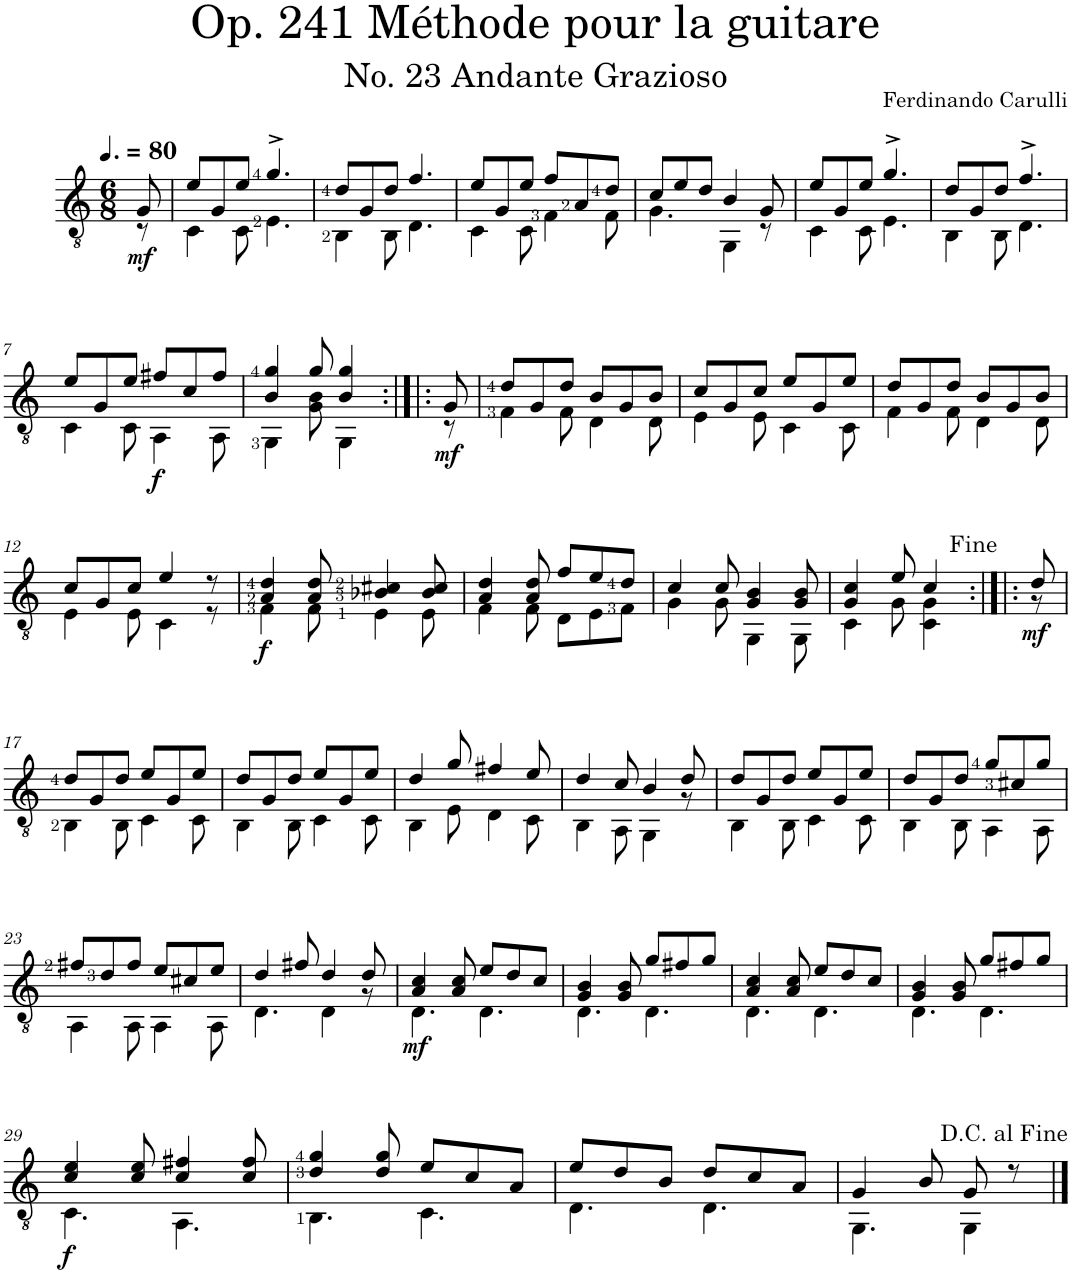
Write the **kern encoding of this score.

**kern	**dynam
*part1	*part1
*staff1	*staff1
*I"Classical Guitar	*
*clefGv2	*
*k[]	*
*C:	*
*M6/8	*
*MM120	*
=	=
*^	*
!	!	!LO:DY:b
8G/	8r	mf
=1	=1	=1
8e/L	4C\	.
8G/	.	.
8e/J	8C\	.
4.g^/	4.E\	.
=2	=2	=2
8d/L	4BB\	.
8G/	.	.
8d/J	8BB\	.
4.f/	4.D\	.
=3	=3	=3
8e/L	4C\	.
8G/	.	.
8e/J	8C\	.
8f/L	4F\	.
8A/	.	.
8d/J	8F\	.
=4	=4	=4
8c/L	4.G\	.
8e/	.	.
8d/J	.	.
4B/	4GG\	.
8G/	8r	.
=5	=5	=5
8e/L	4C\	.
8G/	.	.
8e/J	8C\	.
4.g^/	4.E\	.
=6	=6	=6
8d/L	4BB\	.
8G/	.	.
8d/J	8BB\	.
4.f^/	4.D\	.
!!LO:LB:g=z	!!
=7	=7	=7
8e/L	4C\	.
8G/	.	.
8e/J	8C\	.
!	!	!LO:DY:b
8f#X/L	4AA\	f
8c/	.	.
8f#/J	8AA\	.
=8	=8	=8
4B/ 4g/	4GG\	.
8g/	8G\ 8B\	.
4B/ 4g/	4GG\	.
=8X1:|!|:	=8X1:|!|:	=8X1:|!|:
!	!	!LO:DY:b
8G/	8r	mf
=9	=9	=9
8d/L	4F\	.
8G/	.	.
8d/J	8F\	.
8B/L	4D\	.
8G/	.	.
8B/J	8D\	.
=10	=10	=10
8c/L	4E\	.
8G/	.	.
8c/J	8E\	.
8e/L	4C\	.
8G/	.	.
8e/J	8C\	.
=11	=11	=11
8d/L	4F\	.
8G/	.	.
8d/J	8F\	.
8B/L	4D\	.
8G/	.	.
8B/J	8D\	.
!!LO:LB:g=z	!!
=12	=12	=12
8c/L	4E\	.
8G/	.	.
8c/J	8E\	.
4e/	4C\	.
8r	8r	.
=13	=13	=13
!	!	!LO:DY:b
4A/ 4d/	4F\	f
8A/ 8d/	8F\	.
4B-X/ 4c#X/	4E\	.
8B-/ 8c#/	8E\	.
=14	=14	=14
4A/ 4d/	4F\	.
8A/ 8d/	8F\	.
8f/L	8D\L	.
8e/	8E\	.
8d/J	8F\J	.
=15	=15	=15
4c/	4G\	.
8c/	8G\	.
4G/ 4B/	4GG\	.
8G/ 8B/	8GG\	.
=16	=16	=16
4G/ 4c/	4C\	.
8e/	8G\	.
4c/	4C\ 4G\	.
=16X2:|!|:	=16X2:|!|:	=16X2:|!|:
!	!	!LO:DY:b
8d/	8r	mf
!!LO:LB:g=z	!!
=17	=17	=17
8d/L	4BB\	.
8G/	.	.
8d/J	8BB\	.
8e/L	4C\	.
8G/	.	.
8e/J	8C\	.
=18	=18	=18
8d/L	4BB\	.
8G/	.	.
8d/J	8BB\	.
8e/L	4C\	.
8G/	.	.
8e/J	8C\	.
=19	=19	=19
4d/	4BB\	.
8g/	8E\	.
4f#X/	4D\	.
8e/	8C\	.
=20	=20	=20
4d/	4BB\	.
8c/	8AA\	.
4B/	4GG\	.
8d/	8r	.
=21	=21	=21
8d/L	4BB\	.
8G/	.	.
8d/J	8BB\	.
8e/L	4C\	.
8G/	.	.
8e/J	8C\	.
=22	=22	=22
8d/L	4BB\	.
8G/	.	.
8d/J	8BB\	.
8g/L	4AA\	.
8c#X/	.	.
8g/J	8AA\	.
!!LO:LB:g=z	!!
=23	=23	=23
8f#X/L	4AA\	.
8d/	.	.
8f#/J	8AA\	.
8e/L	4AA\	.
8c#X/	.	.
8e/J	8AA\	.
=24	=24	=24
4d/	4.D\	.
8f#X/	.	.
4d/	4D\	.
8d/	8r	.
=25	=25	=25
!	!	!LO:DY:b
4A/ 4c/	4.D\	mf
8A/ 8c/	.	.
8e/L	4.D\	.
8d/	.	.
8c/J	.	.
=26	=26	=26
4G/ 4B/	4.D\	.
8G/ 8B/	.	.
8g/L	4.D\	.
8f#X/	.	.
8g/J	.	.
=27	=27	=27
4A/ 4c/	4.D\	.
8A/ 8c/	.	.
8e/L	4.D\	.
8d/	.	.
8c/J	.	.
=28	=28	=28
4G/ 4B/	4.D\	.
8G/ 8B/	.	.
8g/L	4.D\	.
8f#X/	.	.
8g/J	.	.
!!LO:LB:g=z	!!
=29	=29	=29
!	!	!LO:DY:b
4c/ 4e/	4.C\	f
8c/ 8e/	.	.
4c/ 4f#X/	4.AA\	.
8c/ 8f#/	.	.
=30	=30	=30
4d/ 4g/	4.BB\	.
8d/ 8g/	.	.
8e/L	4.C\	.
8c/	.	.
8A/J	.	.
=31	=31	=31
8e/L	4.D\	.
8d/	.	.
8B/J	.	.
8d/L	4.D\	.
8c/	.	.
8A/J	.	.
=32	=32	=32
4G/	4.GG\	.
8B/	.	.
8G/	4GG\	.
8r	.	.
*v	*v	*
==	==
*-	*-
